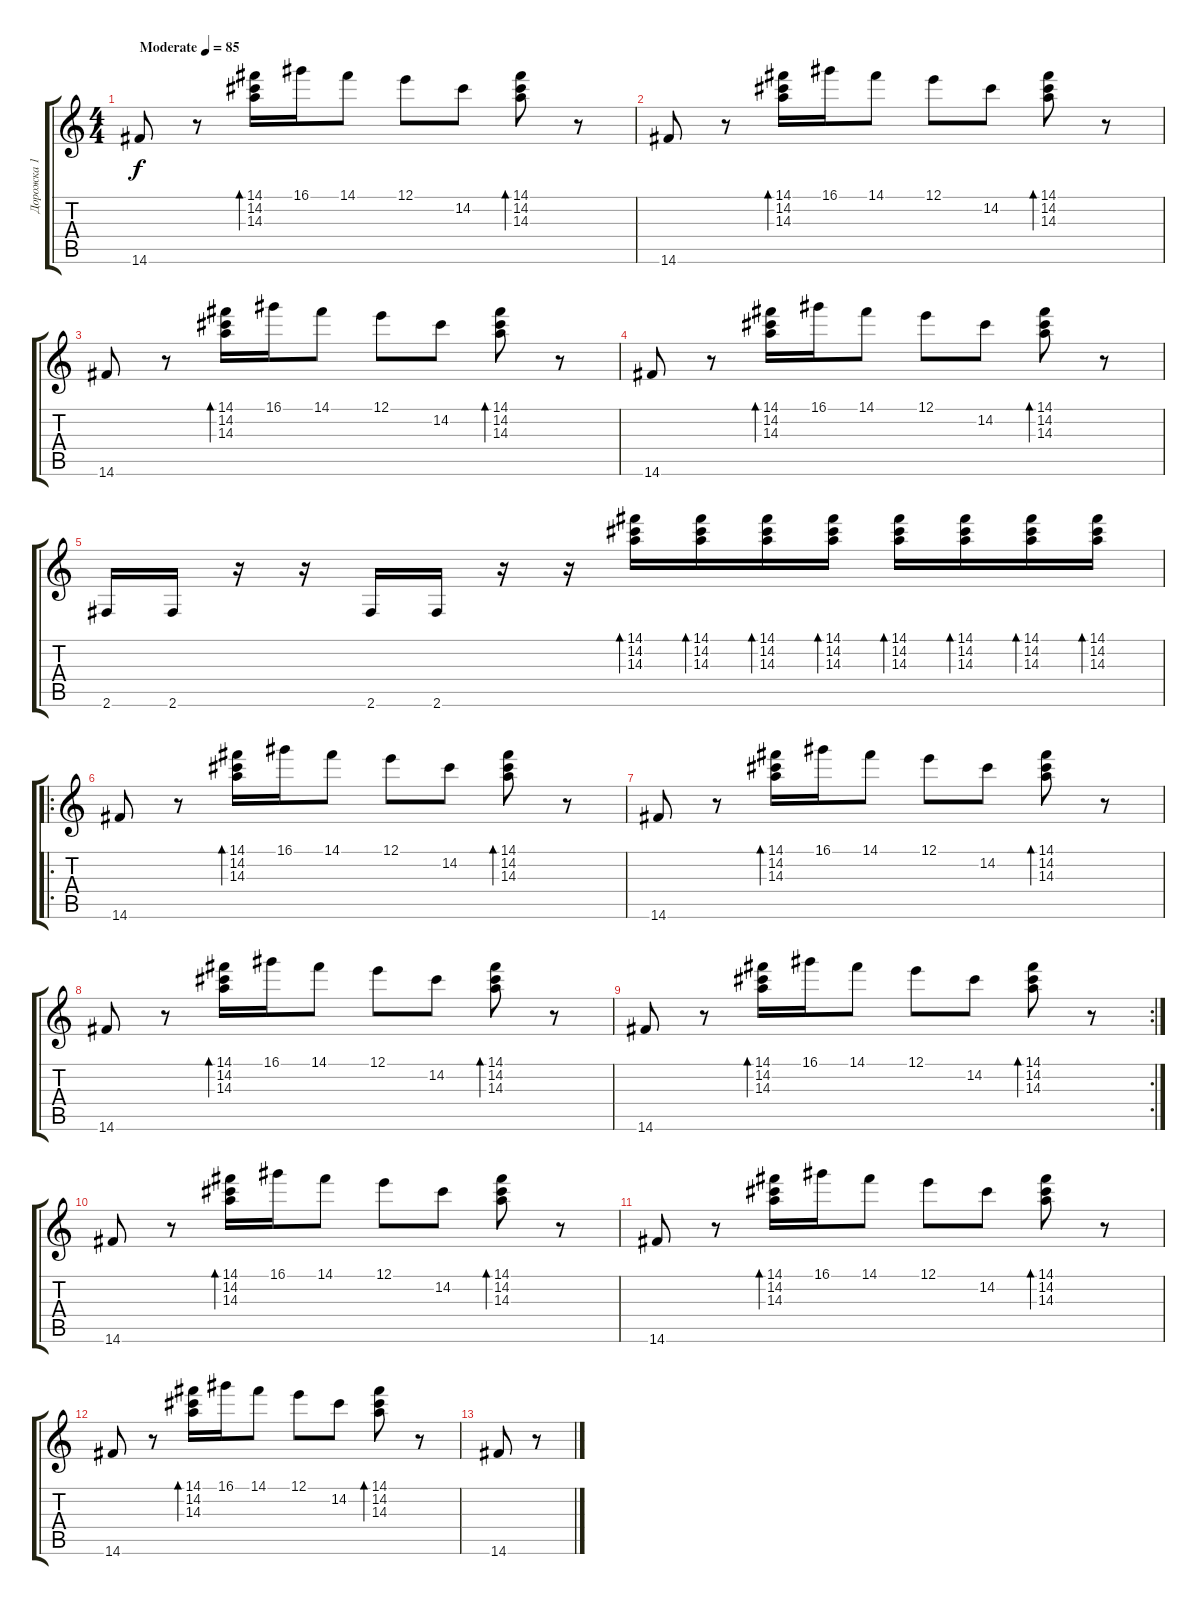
\track ("Дорожка 1" "Дорожка 1") {instrument electricguitarmuted}
\staff {score tabs}
\tuning (E4 B3 G3 D3 A2 E2) {hide}
\ts (4 4)
\tempo (85 "Moderate")
\clef g2
\ks c
14.6.8{dy f instrument electricguitarmuted} r.8 (14.1 14.2 14.3).16{bd 240} 16.1.16 14.1.8 12.1.8 14.2.8 (14.1 14.2 14.3).8{bd 240} r.8 |
14.6.8 r.8 (14.1 14.2 14.3).16{bd 240} 16.1.16 14.1.8 12.1.8 14.2.8 (14.1 14.2 14.3).8{bd 240} r.8 |
14.6.8 r.8 (14.1 14.2 14.3).16{bd 240} 16.1.16 14.1.8 12.1.8 14.2.8 (14.1 14.2 14.3).8{bd 240} r.8 |
14.6.8 r.8 (14.1 14.2 14.3).16{bd 240} 16.1.16 14.1.8 12.1.8 14.2.8 (14.1 14.2 14.3).8{bd 240} r.8 |
2.6.16 2.6.16 r.16 r.16 2.6.16 2.6.16 r.16 r.16 (14.1 14.2 14.3).16{bd 240} (14.1 14.2 14.3).16{bd 240} (14.1 14.2 14.3).16{bd 240} (14.1 14.2 14.3).16{bd 240} (14.1 14.2 14.3).16{bd 240} (14.1 14.2 14.3).16{bd 240} (14.1 14.2 14.3).16{bd 240} (14.1 14.2 14.3).16{bd 240} |
\ro
14.6.8 r.8 (14.1 14.2 14.3).16{bd 240} 16.1.16 14.1.8 12.1.8 14.2.8 (14.1 14.2 14.3).8{bd 240} r.8 |
14.6.8 r.8 (14.1 14.2 14.3).16{bd 240} 16.1.16 14.1.8 12.1.8 14.2.8 (14.1 14.2 14.3).8{bd 240} r.8 |
14.6.8 r.8 (14.1 14.2 14.3).16{bd 240} 16.1.16 14.1.8 12.1.8 14.2.8 (14.1 14.2 14.3).8{bd 240} r.8 |
\rc 2
14.6.8 r.8 (14.1 14.2 14.3).16{bd 240} 16.1.16 14.1.8 12.1.8 14.2.8 (14.1 14.2 14.3).8{bd 240} r.8 |
14.6.8{volume 2} r.8 (14.1 14.2 14.3).16{bd 240} 16.1.16 14.1.8 12.1.8 14.2.8 (14.1 14.2 14.3).8{bd 240} r.8 |
14.6.8 r.8 (14.1 14.2 14.3).16{bd 240} 16.1.16 14.1.8 12.1.8 14.2.8 (14.1 14.2 14.3).8{bd 240} r.8 |
14.6.8 r.8 (14.1 14.2 14.3).16{bd 240} 16.1.16 14.1.8 12.1.8 14.2.8 (14.1 14.2 14.3).8{bd 240} r.8 |
14.6.8 r.8
